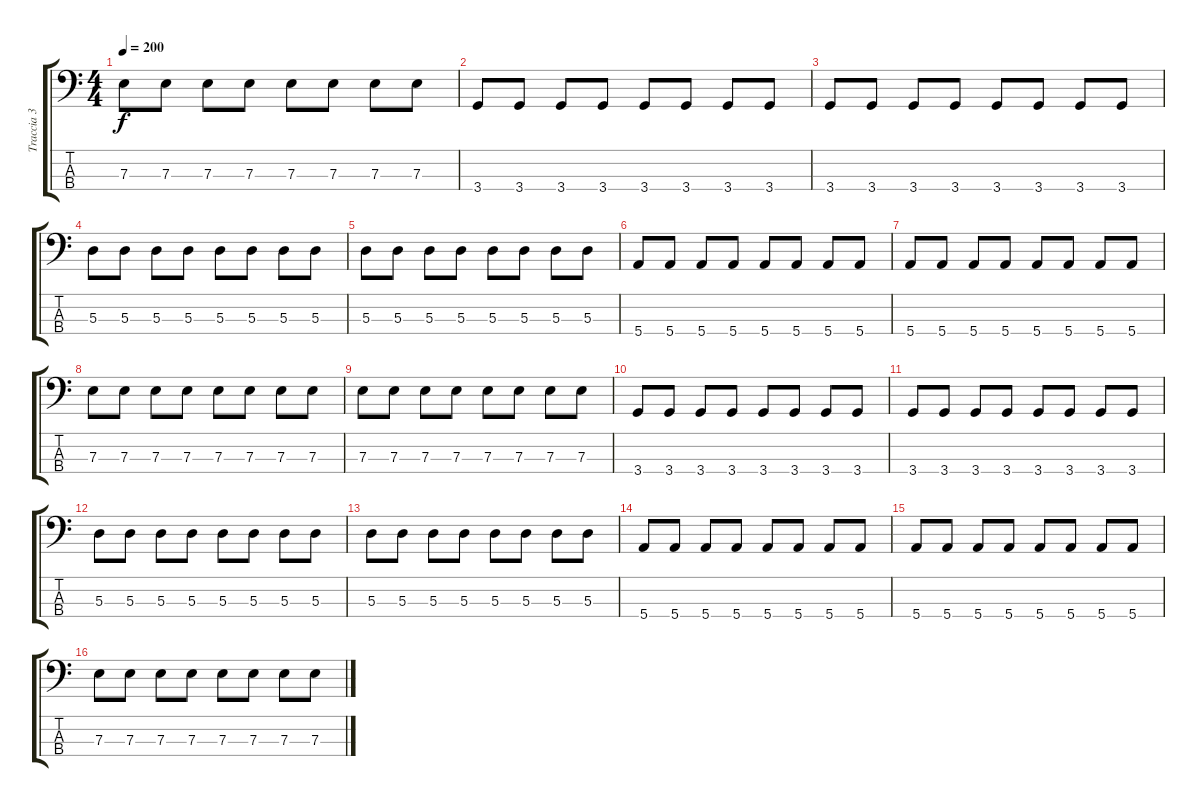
\track ("Traccia 3" "Traccia 3") {instrument electricbasspick}
\staff {score tabs}
\tuning (G2 D2 A1 E1) {hide}
\ts (4 4)
\tempo 200
\clef f4
\ks c
7.3.8{dy f} 7.3.8 7.3.8 7.3.8 7.3.8 7.3.8 7.3.8 7.3.8 |
3.4.8 3.4.8 3.4.8 3.4.8 3.4.8 3.4.8 3.4.8 3.4.8 |
3.4.8 3.4.8 3.4.8 3.4.8 3.4.8 3.4.8 3.4.8 3.4.8 |
5.3.8 5.3.8 5.3.8 5.3.8 5.3.8 5.3.8 5.3.8 5.3.8 |
5.3.8 5.3.8 5.3.8 5.3.8 5.3.8 5.3.8 5.3.8 5.3.8 |
5.4.8 5.4.8 5.4.8 5.4.8 5.4.8 5.4.8 5.4.8 5.4.8 |
5.4.8 5.4.8 5.4.8 5.4.8 5.4.8 5.4.8 5.4.8 5.4.8 |
7.3.8 7.3.8 7.3.8 7.3.8 7.3.8 7.3.8 7.3.8 7.3.8 |
7.3.8 7.3.8 7.3.8 7.3.8 7.3.8 7.3.8 7.3.8 7.3.8 |
3.4.8 3.4.8 3.4.8 3.4.8 3.4.8 3.4.8 3.4.8 3.4.8 |
3.4.8 3.4.8 3.4.8 3.4.8 3.4.8 3.4.8 3.4.8 3.4.8 |
5.3.8 5.3.8 5.3.8 5.3.8 5.3.8 5.3.8 5.3.8 5.3.8 |
5.3.8 5.3.8 5.3.8 5.3.8 5.3.8 5.3.8 5.3.8 5.3.8 |
5.4.8 5.4.8 5.4.8 5.4.8 5.4.8 5.4.8 5.4.8 5.4.8 |
5.4.8 5.4.8 5.4.8 5.4.8 5.4.8 5.4.8 5.4.8 5.4.8 |
7.3.8 7.3.8 7.3.8 7.3.8 7.3.8 7.3.8 7.3.8 7.3.8
